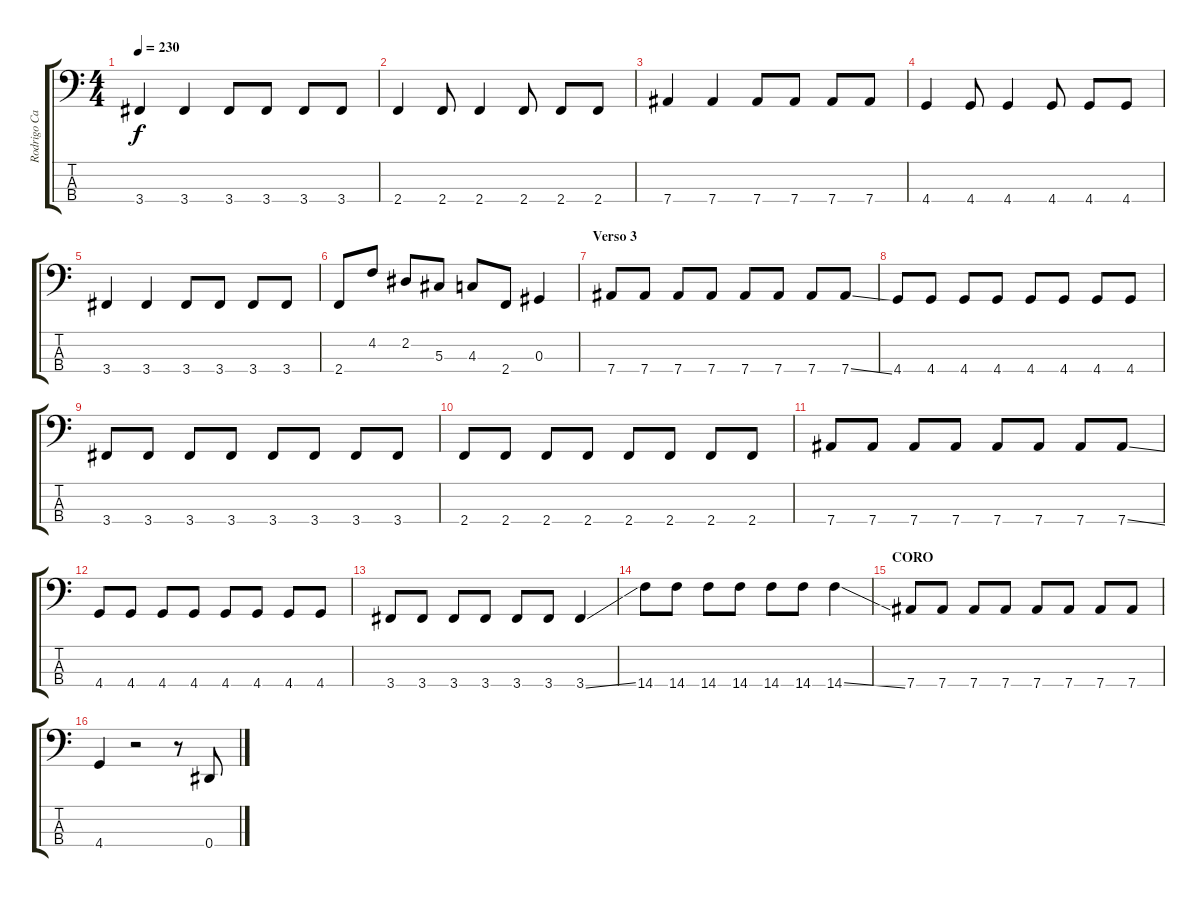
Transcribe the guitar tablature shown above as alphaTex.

\track ("Rodrigo Carbajal" "Rodrigo Ca") {instrument electricbassfinger}
\staff {score tabs}
\tuning (Gb2 Db2 Ab1 Eb1) {hide}
\ts (4 4)
\tempo 230
\clef f4
\ks c
3.4.4{dy f} 3.4.4 3.4.8 3.4.8 3.4.8 3.4.8 |
2.4.4 2.4.8 2.4.4 2.4.8 2.4.8 2.4.8 |
7.4.4 7.4.4 7.4.8 7.4.8 7.4.8 7.4.8 |
4.4.4 4.4.8 4.4.4 4.4.8 4.4.8 4.4.8 |
3.4.4 3.4.4 3.4.8 3.4.8 3.4.8 3.4.8 |
2.4.8 4.2.8 2.2.8 5.3.8 4.3.8 2.4.8 0.3.4 |
\section ("" "Verso 3")
7.4.8 7.4.8 7.4.8 7.4.8 7.4.8 7.4.8 7.4.8 7.4{ss}.8 |
4.4.8 4.4.8 4.4.8 4.4.8 4.4.8 4.4.8 4.4.8 4.4.8 |
3.4.8 3.4.8 3.4.8 3.4.8 3.4.8 3.4.8 3.4.8 3.4.8 |
2.4.8 2.4.8 2.4.8 2.4.8 2.4.8 2.4.8 2.4.8 2.4.8 |
7.4.8 7.4.8 7.4.8 7.4.8 7.4.8 7.4.8 7.4.8 7.4{ss}.8 |
4.4.8 4.4.8 4.4.8 4.4.8 4.4.8 4.4.8 4.4.8 4.4.8 |
3.4.8 3.4.8 3.4.8 3.4.8 3.4.8 3.4.8 3.4{ss}.4 |
14.4.8 14.4.8 14.4.8 14.4.8 14.4.8 14.4.8 14.4{ss}.4 |
\section ("" "CORO")
7.4.8 7.4.8 7.4.8 7.4.8 7.4.8 7.4.8 7.4.8 7.4.8 |
4.4.4 r.2 r.8 0.4.8
